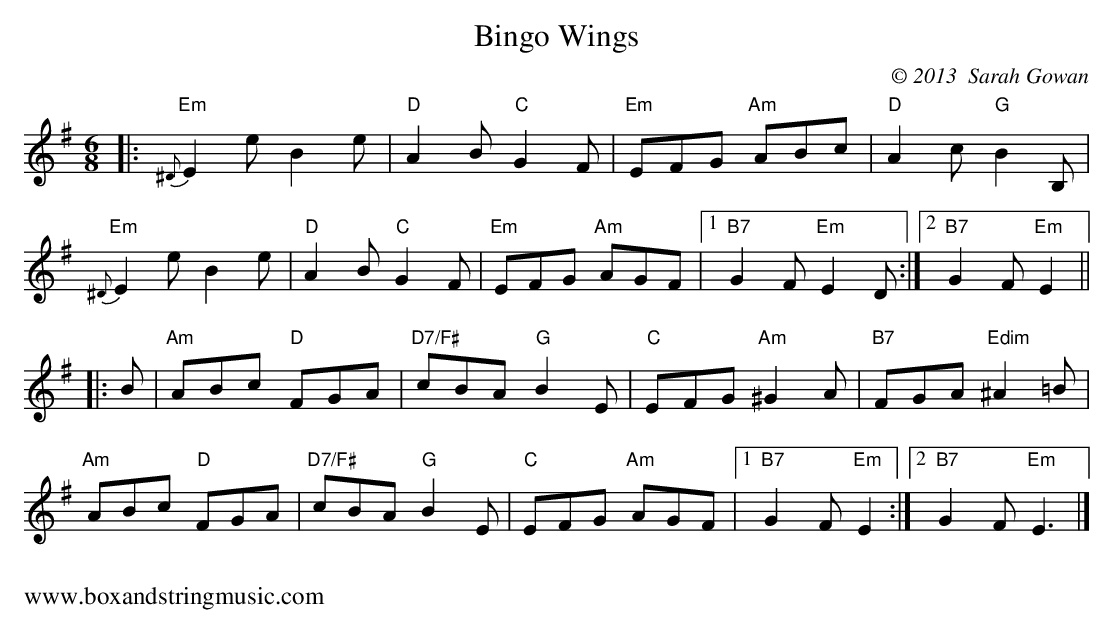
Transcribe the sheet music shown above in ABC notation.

X:1
T:Bingo Wings
C:© 2013  Sarah Gowan
M:6/8
K:Em
|:"Em"{^D}E2e B2e |"D" A2B "C"G2F | "Em"EFG "Am"ABc |"D" A2c "G"B2B,|
"Em"{^D}E2e B2e |"D" A2B "C"G2F | "Em"EFG "Am"AGF |1 "B7"G2F "Em"E2D:|2"B7"G2F "Em"E2||
|:B|"Am"ABc "D"FGA |"D7/F#" cBA "G"B2E|"C"EFG "Am"^G2A|"B7"FGA "Edim"^A2 =B|
"Am"ABc "D"FGA | "D7/F#"cBA "G"B2E|"C"EFG "Am"AGF |1 "B7"G2F "Em"E2:|2"B7"G2F "Em"E3|]
